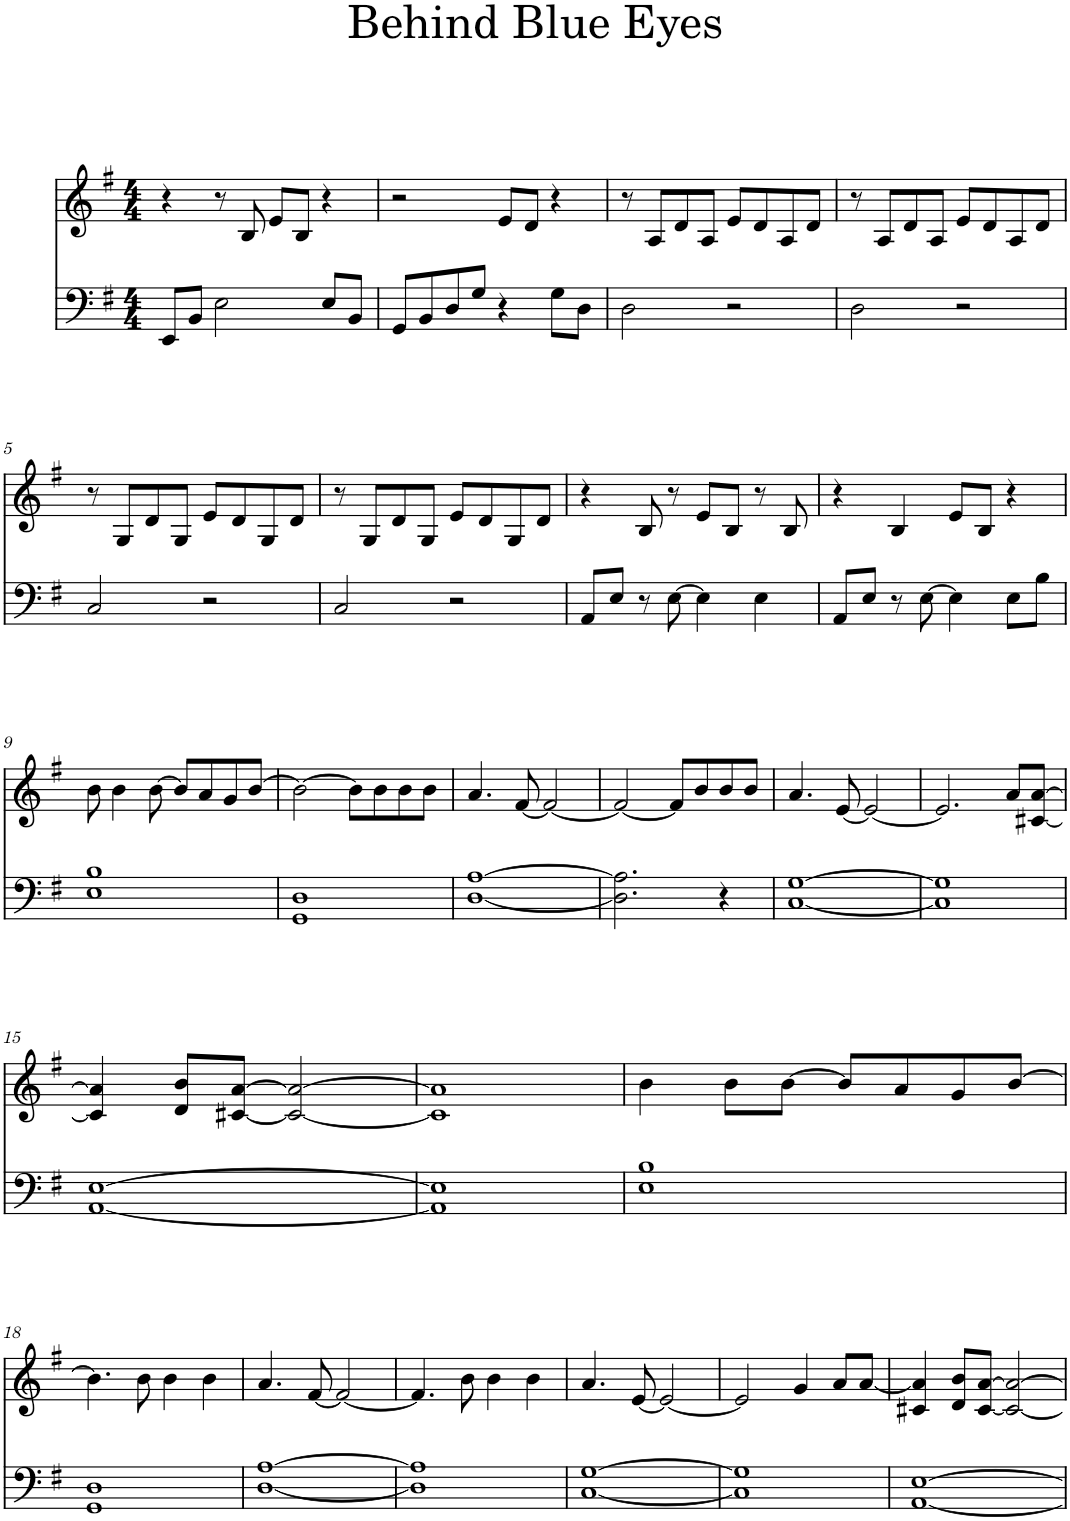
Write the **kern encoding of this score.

**kern	**kern
*part2	*part1
*staff2	*staff1
*I"Piano	*I"Piano
*I'Pno	*I'Pno
*clefF4	*clefG2
*k[f#]	*k[f#]
*M4/4	*M4/4
=1	=1
8EE/L	4r
8BB/J	.
2E\	8r
.	8B/
.	8e/L
.	8B/J
8E/L	4r
8BB/J	.
=2	=2
8GG/L	2r
8BB/	.
8D/	.
8G/J	.
4r	8e/L
.	8d/J
8G\L	4r
8D\J	.
=3	=3
2D\	8r
.	8A/L
.	8d/
.	8A/J
2r	8e/L
.	8d/
.	8A/
.	8d/J
=4	=4
2D\	8r
.	8A/L
.	8d/
.	8A/J
2r	8e/L
.	8d/
.	8A/
.	8d/J
!!LO:LB:g=z
=5	=5
2C/	8r
.	8G/L
.	8d/
.	8G/J
2r	8e/L
.	8d/
.	8G/
.	8d/J
=6	=6
2C/	8r
.	8G/L
.	8d/
.	8G/J
2r	8e/L
.	8d/
.	8G/
.	8d/J
=7	=7
8AA/L	4r
8E/J	.
8r	8B/
[8E\	8r
4E\]	8e/L
.	8B/J
4E\	8r
.	8B/
=8	=8
8AA/L	4r
8E/J	.
8r	4B/
[8E\	.
4E\]	8e/L
.	8B/J
8E\L	4r
8B\J	.
!!LO:LB:g=z
=9	=9
1E 1B	8b\
.	4b\
.	[8b\
.	8b/L]
.	8a/
.	8g/
.	[8b/J
=10	=10
1GG 1D	2b\_
.	8b\L]
.	8b\
.	8b\
.	8b\J
=11	=11
[1D [1A	4.a/
.	[8f#/
.	2f#/_
=12	=12
2.D\] 2.A\]	2f#/_
.	8f#/L]
.	8b/
4r	8b/
.	8b/J
=13	=13
[1C [1G	4.a/
.	[8e/
.	2e/_
=14	=14
1C] 1G]	2.e/]
.	8a/L
.	[8c#X/ [8a/J
!!LO:LB:g=z
=15	=15
[1AA [1E	4c#/] 4a/]
.	8d/ 8b/L
.	[8c#X/ [8a/J
.	2c#/_ 2a/_
=16	=16
1AA] 1E]	1c#] 1a]
=17	=17
1E 1B	4b\
.	8b\L
.	[8b\J
.	8b/L]
.	8a/
.	8g/
.	[8b/J
!!LO:LB:g=z
=18	=18
1GG 1D	4.b\]
.	8b\
.	4b\
.	4b\
=19	=19
[1D [1A	4.a/
.	[8f#/
.	2f#/_
=20	=20
1D] 1A]	4.f#/]
.	8b\
.	4b\
.	4b\
=21	=21
[1C [1G	4.a/
.	[8e/
.	2e/_
=22	=22
1C] 1G]	2e/]
.	4g/
.	8a/L
.	[8a/J
=23	=23
[1AA [1E	4c#X/ 4a/]
.	8d/ 8b/L
.	[8c#/ [8a/J
.	2c#/_ 2a/_
=	=
*-	*-
